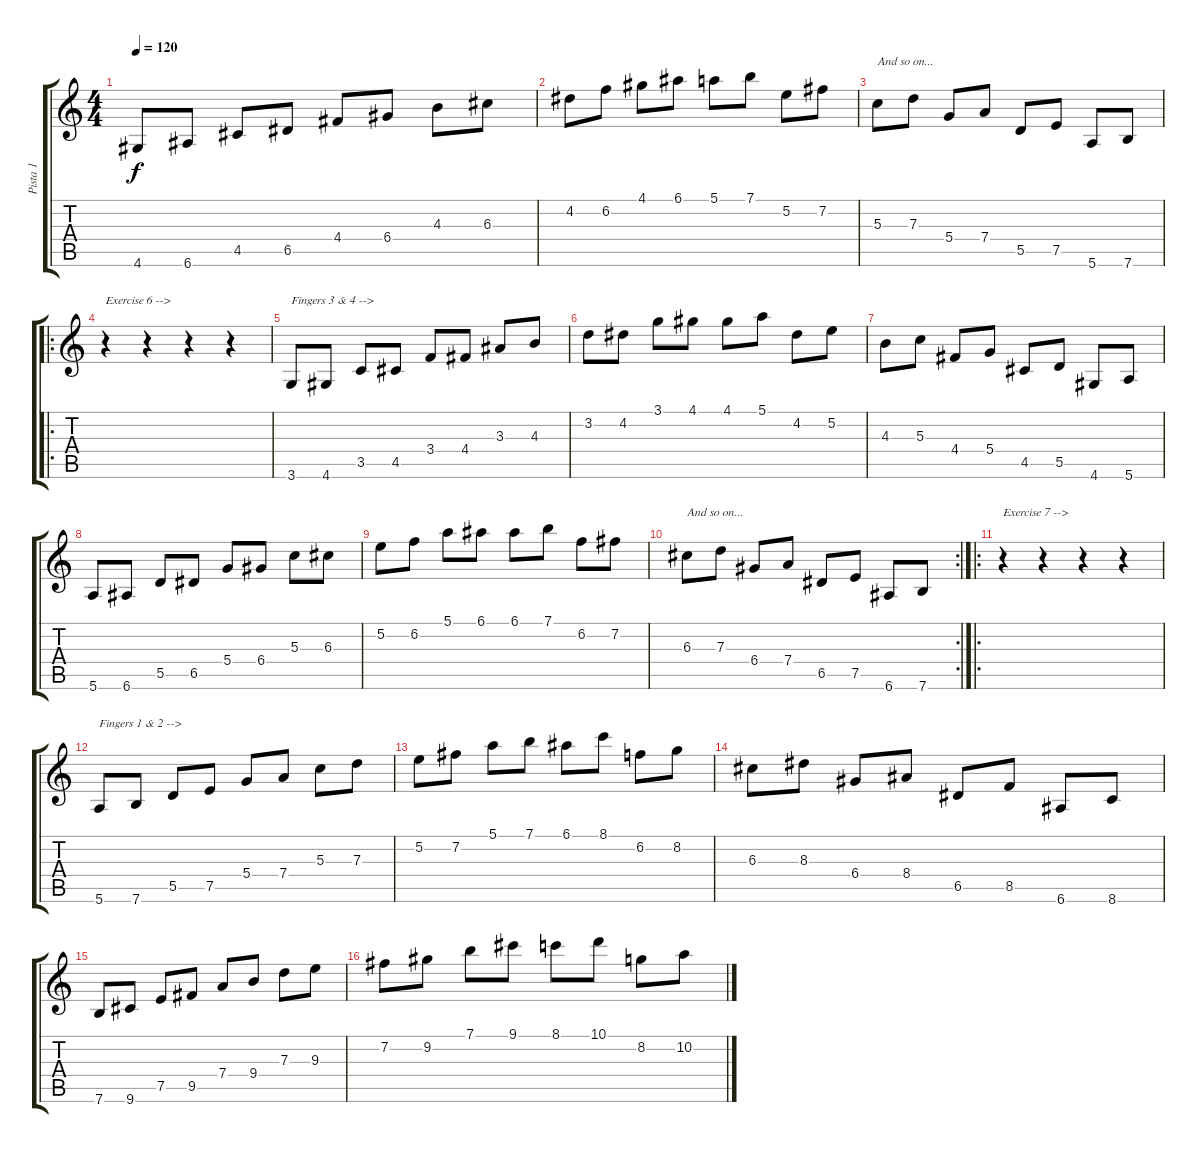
\track ("Pista 1" "Pista 1") {instrument acousticguitarnylon}
\staff {score tabs}
\tuning (E4 B3 G3 D3 A2 E2) {hide}
\ts (4 4)
\tempo 120
\clef g2
\ks c
4.6.8{dy f} 6.6.8 4.5.8 6.5.8 4.4.8 6.4.8 4.3.8 6.3.8 |
4.2.8 6.2.8 4.1.8 6.1.8 5.1.8 7.1.8 5.2.8 7.2.8 |
5.3.8{txt "And so on..."} 7.3.8 5.4.8 7.4.8 5.5.8 7.5.8 5.6.8 7.6.8 |
\ro
r.4{txt "Exercise 6 -->"} r.4 r.4 r.4 |
3.6.8{txt "Fingers 3 & 4 -->"} 4.6.8 3.5.8 4.5.8 3.4.8 4.4.8 3.3.8 4.3.8 |
3.2.8 4.2.8 3.1.8 4.1.8 4.1.8 5.1.8 4.2.8 5.2.8 |
4.3.8 5.3.8 4.4.8 5.4.8 4.5.8 5.5.8 4.6.8 5.6.8 |
5.6.8 6.6.8 5.5.8 6.5.8 5.4.8 6.4.8 5.3.8 6.3.8 |
5.2.8 6.2.8 5.1.8 6.1.8 6.1.8 7.1.8 6.2.8 7.2.8 |
\rc 2
6.3.8{txt "And so on..."} 7.3.8 6.4.8 7.4.8 6.5.8 7.5.8 6.6.8 7.6.8 |
\ro
r.4{txt "Exercise 7 -->"} r.4 r.4 r.4 |
5.6.8{txt "Fingers 1 & 2 -->"} 7.6.8 5.5.8 7.5.8 5.4.8 7.4.8 5.3.8 7.3.8 |
5.2.8 7.2.8 5.1.8 7.1.8 6.1.8 8.1.8 6.2.8 8.2.8 |
6.3.8 8.3.8 6.4.8 8.4.8 6.5.8 8.5.8 6.6.8 8.6.8 |
7.6.8 9.6.8 7.5.8 9.5.8 7.4.8 9.4.8 7.3.8 9.3.8 |
7.2.8 9.2.8 7.1.8 9.1.8 8.1.8 10.1.8 8.2.8 10.2.8
